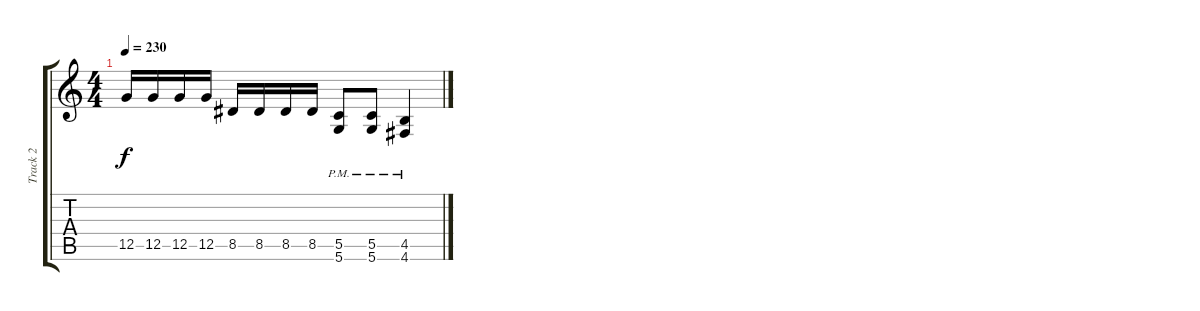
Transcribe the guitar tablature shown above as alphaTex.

\track ("Track 2" "Track 2") {instrument distortionguitar}
\staff {score tabs}
\tuning (D4 A3 F3 C3 G2 D2) {hide}
\ts (4 4)
\tempo 230
\clef g2
\ks c
12.5.16{dy f} 12.5.16 12.5.16 12.5.16 8.5.16 8.5.16 8.5.16 8.5.16 (5.5{pm} 5.6{pm}).8 (5.5{pm} 5.6{pm}).8 (4.5{pm} 4.6{pm}).4
